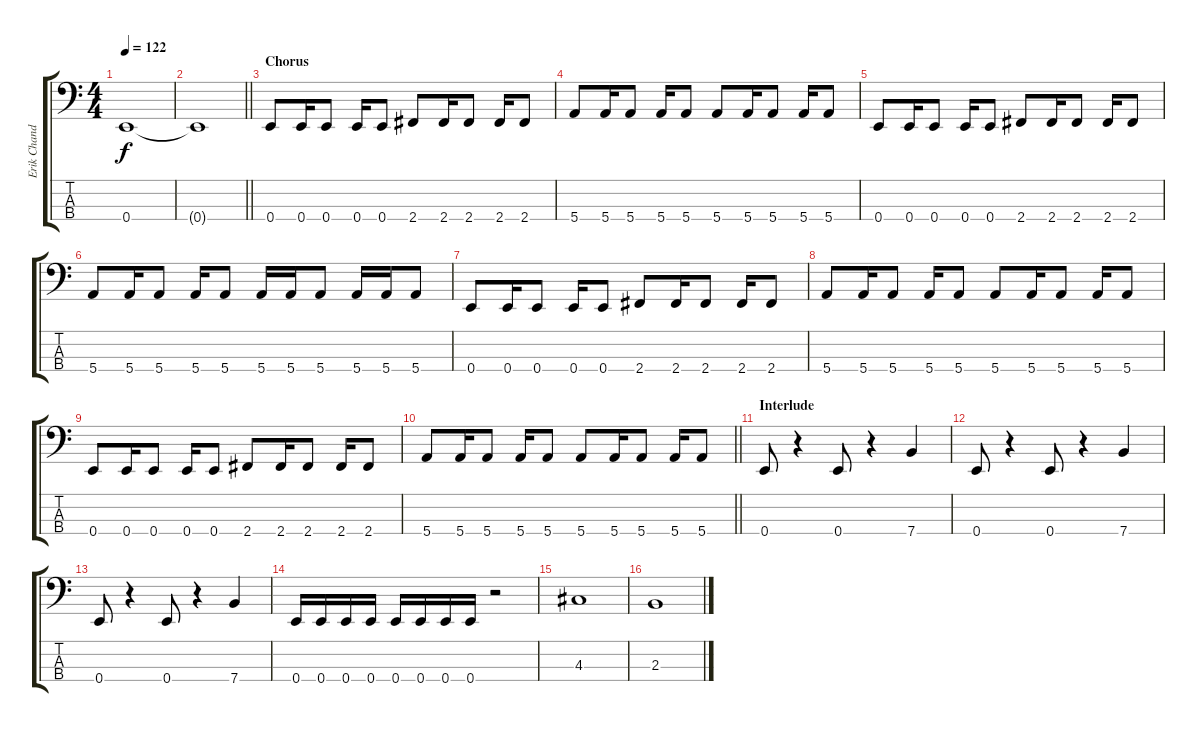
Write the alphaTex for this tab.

\track ("Erik Chandler - Bass" "Erik Chand") {instrument electricbasspick}
\staff {score tabs}
\tuning (G2 D2 A1 E1) {hide}
\ts (4 4)
\tempo 122
\clef f4
\ks c
0.4.1{dy f} |
\barLineRight lightlight
0.4{t}.1 |
\section ("" "Chorus")
0.4.8 0.4.16 0.4.8 0.4.16 0.4.8 2.4.8 2.4.16 2.4.8 2.4.16 2.4.8 |
5.4.8 5.4.16 5.4.8 5.4.16 5.4.8 5.4.8 5.4.16 5.4.8 5.4.16 5.4.8 |
0.4.8 0.4.16 0.4.8 0.4.16 0.4.8 2.4.8 2.4.16 2.4.8 2.4.16 2.4.8 |
5.4.8 5.4.16 5.4.8 5.4.16 5.4.8 5.4.16 5.4.16 5.4.8 5.4.16 5.4.16 5.4.8 |
0.4.8 0.4.16 0.4.8 0.4.16 0.4.8 2.4.8 2.4.16 2.4.8 2.4.16 2.4.8 |
5.4.8 5.4.16 5.4.8 5.4.16 5.4.8 5.4.8 5.4.16 5.4.8 5.4.16 5.4.8 |
0.4.8 0.4.16 0.4.8 0.4.16 0.4.8 2.4.8 2.4.16 2.4.8 2.4.16 2.4.8 |
\barLineRight lightlight
5.4.8 5.4.16 5.4.8 5.4.16 5.4.8 5.4.8 5.4.16 5.4.8 5.4.16 5.4.8 |
\section ("" "Interlude")
0.4.8 r.4 0.4.8 r.4 7.4.4 |
0.4.8 r.4 0.4.8 r.4 7.4.4 |
0.4.8 r.4 0.4.8 r.4 7.4.4 |
0.4.16 0.4.16 0.4.16 0.4.16 0.4.16 0.4.16 0.4.16 0.4.16 r.2 |
4.3.1 |
2.3.1
